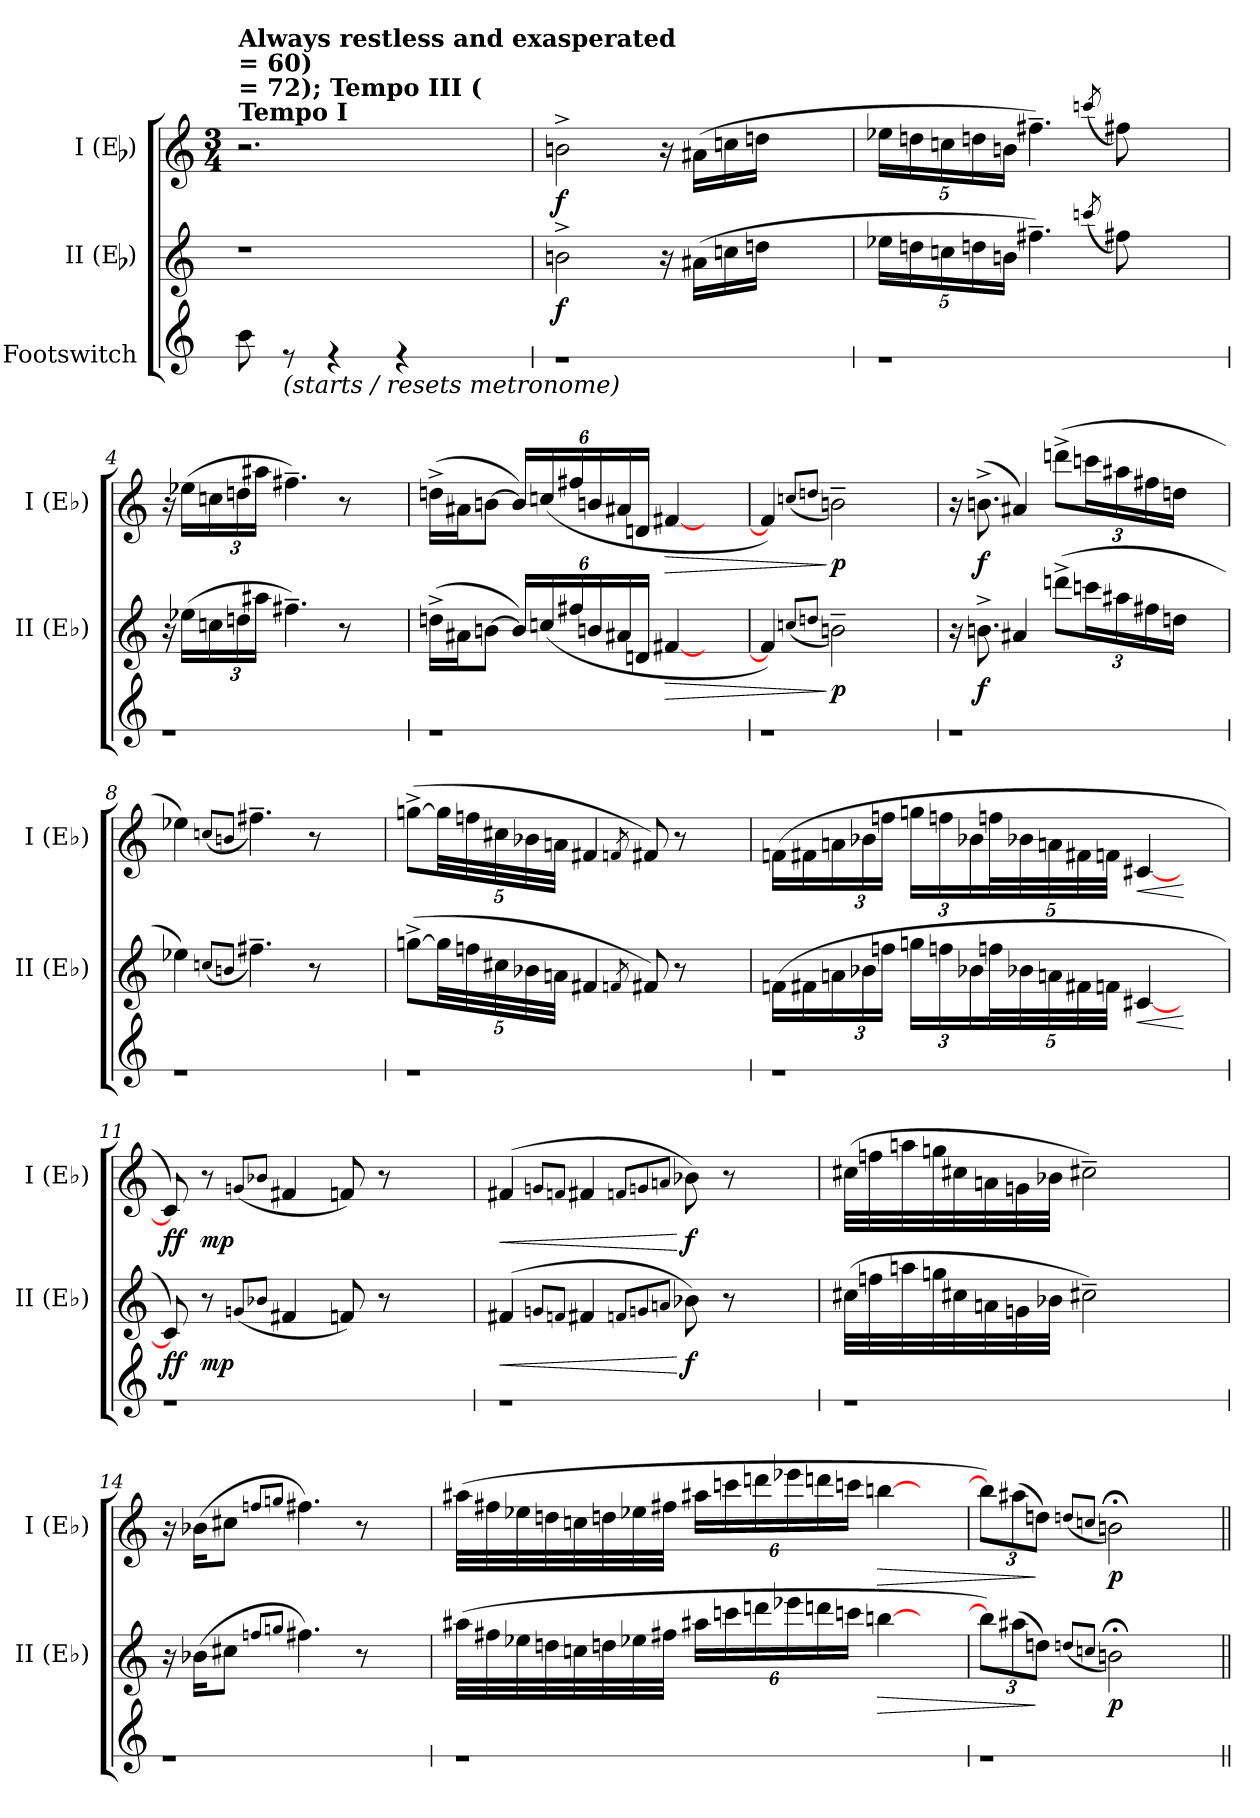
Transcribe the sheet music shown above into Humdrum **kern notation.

**kern	**kern	**dynam	**kern	**dynam
*part3	*part2	*part2	*part1	*part1
*staff3	*staff2	*staff2	*staff1	*staff1
*I"Footswitch	*I"II (Eb)	*	*I"I (Eb)	*
*	*I'II (Eb)	*	*I'I (Eb)	*
*stria1	*	*	*	*
*	*clefG2	*	*clefG2	*
*	*ITrd5c9	*	*ITrd5c9	*
*k[]	*k[b-e-a-]	*	*k[b-e-a-]	*
*	*	*	*M3/4	*
=1	=1	=1	=1	=1
!	!	!	!LO:TX:a:B:t=Tempo I	!
!	!	!	!LO:TX:a:B:t== 72); Tempo III (	!
!	!	!	!LO:TX:a:B:t== 60)	!
!	!	!	!LO:TX:a:B:t=Always restless and exasperated	!
!LO:N:head=solid	!	!	!	!
8b\	1r	.	2.r	.
!LO:TX:b:i:t=(starts / resets metronome)	!	!	!	!
8r	.	.	.	.
4r	.	.	.	.
4r	.	.	.	.
4ryy	.	.	4ryy	.
=2	=2	=2	=2	=2
!	!	!LO:DY:b	!	!LO:DY:b
1r	2dn^>\	f	2dn^>\	f
.	16r	.	16r	.
.	(>16c#X\LL	.	(>16c#X\LL	.
.	16e-X\	.	16e-X\	.
.	16fn\JJ	.	16fn\JJ	.
.	4ryy	.	4ryy	.
=3	=3	=3	=3	=3
*	*Xbrackettup	*	*Xbrackettup	*
1r	20g-X\LL	.	20g-X\LL	.
.	20fn\	.	20fn\	.
.	20e-X\	.	20e-X\	.
.	20fn\	.	20fn\	.
.	20dn\JJ	.	20dn\JJ	.
.	4.an~>\)	.	4.an~>\)	.
.	(<8qee-X/	.	(<8qee-X/	.
.	8an\)	.	8an\)	.
.	4ryy	.	4ryy	.
=4	=4	=4	=4	=4
1r	16r	.	16r	.
.	(>16g-X\LL	.	(>16g-X\LL	.
.	24e-X\	.	24e-X\	.
.	24fn\	.	24fn\	.
.	24cc#X\JJ	.	24cc#X\JJ	.
.	4.an~>\)	.	4.an~>\)	.
.	8r	.	8r	.
.	4ryy	.	4ryy	.
=5	=5	=5	=5	=5
1r	(>16fn^>\LL	.	(>16fn^>\LL	.
.	16c#X\J	.	16c#X\J	.
.	[8dn\J	.	[8dn\J	.
.	24d/LL])	.	24d/LL])	.
.	(<24e-X/	.	(<24e-X/	.
.	24an/	.	24an/	.
.	24dn/	.	24dn/	.
.	24c#X/	.	24c#X/	.
.	24Fn/JJ	.	24Fn/JJ	.
!	!	!LO:HP:b	!	!LO:HP:b
.	[4An/	>	[4An/	>
.	4ryy	.	4ryy	.
=6	=6	=6	=6	=6
1r	4A/])	.	4A/])	.
.	(<8qe-X/L	.	(<8qe-X/L	.
.	8qfn/J	.	8qfn/J	.
!	!	!LO:DY:n=1:b	!	!LO:DY:n=1:b
.	2dn~>\)	] p	2dn~>\)	] p
.	4ryy	.	4ryy	.
!!LO:LB:g=z
=7	=7	=7	=7	=7
1r	16r	.	16r	.
!	!	!LO:DY:b	!	!LO:DY:b
.	8.dn^>\	f	(>8.dn^>\	f
.	4c#X/	.	4c#X/)	.
.	(>12ffn^>\L	.	(>12ffn^>\L	.
.	24ee-X\L	.	24ee-X\L	.
.	24cc#X\	.	24cc#X\	.
.	24an\	.	24an\	.
.	24fn\JJ	.	24fn\JJ	.
.	4ryy	.	4ryy	.
=8	=8	=8	=8	=8
1r	4g-X\)	.	4g-X\)	.
.	(<8qe-X/L	.	(<8qe-X/L	.
.	8qdn/J	.	8qdn/J	.
.	4.an~>\)	.	4.an~>\)	.
.	8r	.	8r	.
.	4ryy	.	4ryy	.
=9	=9	=9	=9	=9
1r	(>[8b-X^>\L	.	(>[8b-X^>\L	.
.	40b-\LL]	.	40b-\LL]	.
.	40a-X\	.	40a-X\	.
.	40en\	.	40en\	.
.	40d-X\	.	40d-X\	.
.	40cn\JJJ	.	40cn\JJJ	.
.	4An/	.	4An/	.
.	8qA-X/	.	8qA-X/	.
.	8An/)	.	8An/)	.
.	8r	.	8r	.
.	4ryy	.	4ryy	.
=10	=10	=10	=10	=10
1r	(>16A-X\LL	.	(>16A-X\LL	.
.	16An\	.	16An\	.
.	24cn\	.	24cn\	.
.	24d-X\	.	24d-X\	.
.	24a-X\JJ	.	24a-X\JJ	.
.	24b-X\LL	.	24b-X\LL	.
.	24a-X\	.	24a-X\	.
.	24d-X\	.	24d-X\	.
.	40a-X\L	.	40a-X\L	.
.	40d-X\	.	40d-X\	.
.	40cn\	.	40cn\	.
.	40An\	.	40An\	.
.	40A-X\JJJ	.	40A-X\JJJ	.
!	!	!LO:HP:b	!	!LO:HP:b
.	[4En/	<	[4En/	<
.	4ryy	[	4ryy	[
=11	=11	=11	=11	=11
!	!	!LO:DY:b	!	!LO:DY:b
1r	8E/])	ff	8E/])	ff
!	!	!LO:DY:b	!	!LO:DY:b
.	8r	mp	8r	mp
.	(<8qB-X/L	.	(<8qB-X/L	.
.	8qd-X/J	.	8qd-X/J	.
.	4An/	.	4An/	.
.	8A-X/)	.	8A-X/)	.
.	8r	.	8r	.
.	4ryy	.	4ryy	.
!!LO:LB:g=z
=12	=12	=12	=12	=12
!	!	!LO:HP:b	!	!LO:HP:b
1r	(4An/	<	(4An/	<
.	8qB-X/L	.	8qB-X/L	.
.	8qA-X/J	.	8qA-X/J	.
.	4An/	.	4An/	.
.	8qA-X/L	.	8qA-X/L	.
.	8qB-X/	.	8qB-X/	.
.	8qcn/J	.	8qcn/J	.
!	!	!LO:DY:n=1:b	!	!LO:DY:n=1:b
.	8d-X\)	[ f	8d-X\)	[ f
.	8r	.	8r	.
.	4ryy	.	4ryy	.
=13	=13	=13	=13	=13
1r	(>32en\LLL	.	(>32en\LLL	.
.	32a-X\	.	32a-X\	.
.	32ccn\	.	32ccn\	.
.	32b-X\	.	32b-X\	.
.	32en\	.	32en\	.
.	32cn\	.	32cn\	.
.	32B-X\	.	32B-X\	.
.	32d-X\JJJ	.	32d-X\JJJ	.
.	2en~>\)	.	2en~>\)	.
.	4ryy	.	4ryy	.
=14	=14	=14	=14	=14
1r	16r	.	16r	.
.	(>16d-X\KL	.	(>16d-X\KL	.
.	8en\J	.	8en\J	.
.	8qa-X/L	.	8qa-X/L	.
.	8qb-X/J	.	8qb-X/J	.
.	4.an\)	.	4.an\)	.
.	8r	.	8r	.
.	4ryy	.	4ryy	.
=15	=15	=15	=15	=15
1r	(>32cc#X\LLL	.	(>32cc#X\LLL	.
.	32an\	.	32an\	.
.	32g-X\	.	32g-X\	.
.	32fn\	.	32fn\	.
.	32e-X\	.	32e-X\	.
.	32fn\	.	32fn\	.
.	32g-X\	.	32g-X\	.
.	32an\JJJ	.	32an\JJJ	.
.	24cc#X\LL	.	24cc#X\LL	.
.	24ee-X\	.	24ee-X\	.
.	24ffn\	.	24ffn\	.
.	24gg-X\	.	24gg-X\	.
.	24ffn\	.	24ffn\	.
.	24ee-X\JJ	.	24ee-X\JJ	.
!	!	!LO:HP:b	!	!LO:HP:b
.	[4ddn\	>	[4ddn\	>
.	4ryy	.	4ryy	.
=16	=16	=16	=16	=16
1r	12dd\L])	.	12dd\L])	.
.	(>12cc#X\	.	(>12cc#X\	.
.	12fn\J)	]	12fn\J)	]
.	(<8qfn/L	.	(<8qfn/L	.
.	8qe-X/J	.	8qe-X/J	.
!	!	!LO:DY:b	!	!LO:DY:b
.	2dn;<\)	p	2dn;<\)	p
.	4ryy	.	4ryy	.
=||	=||	=||	=||	=||
*-	*-	*-	*-	*-
